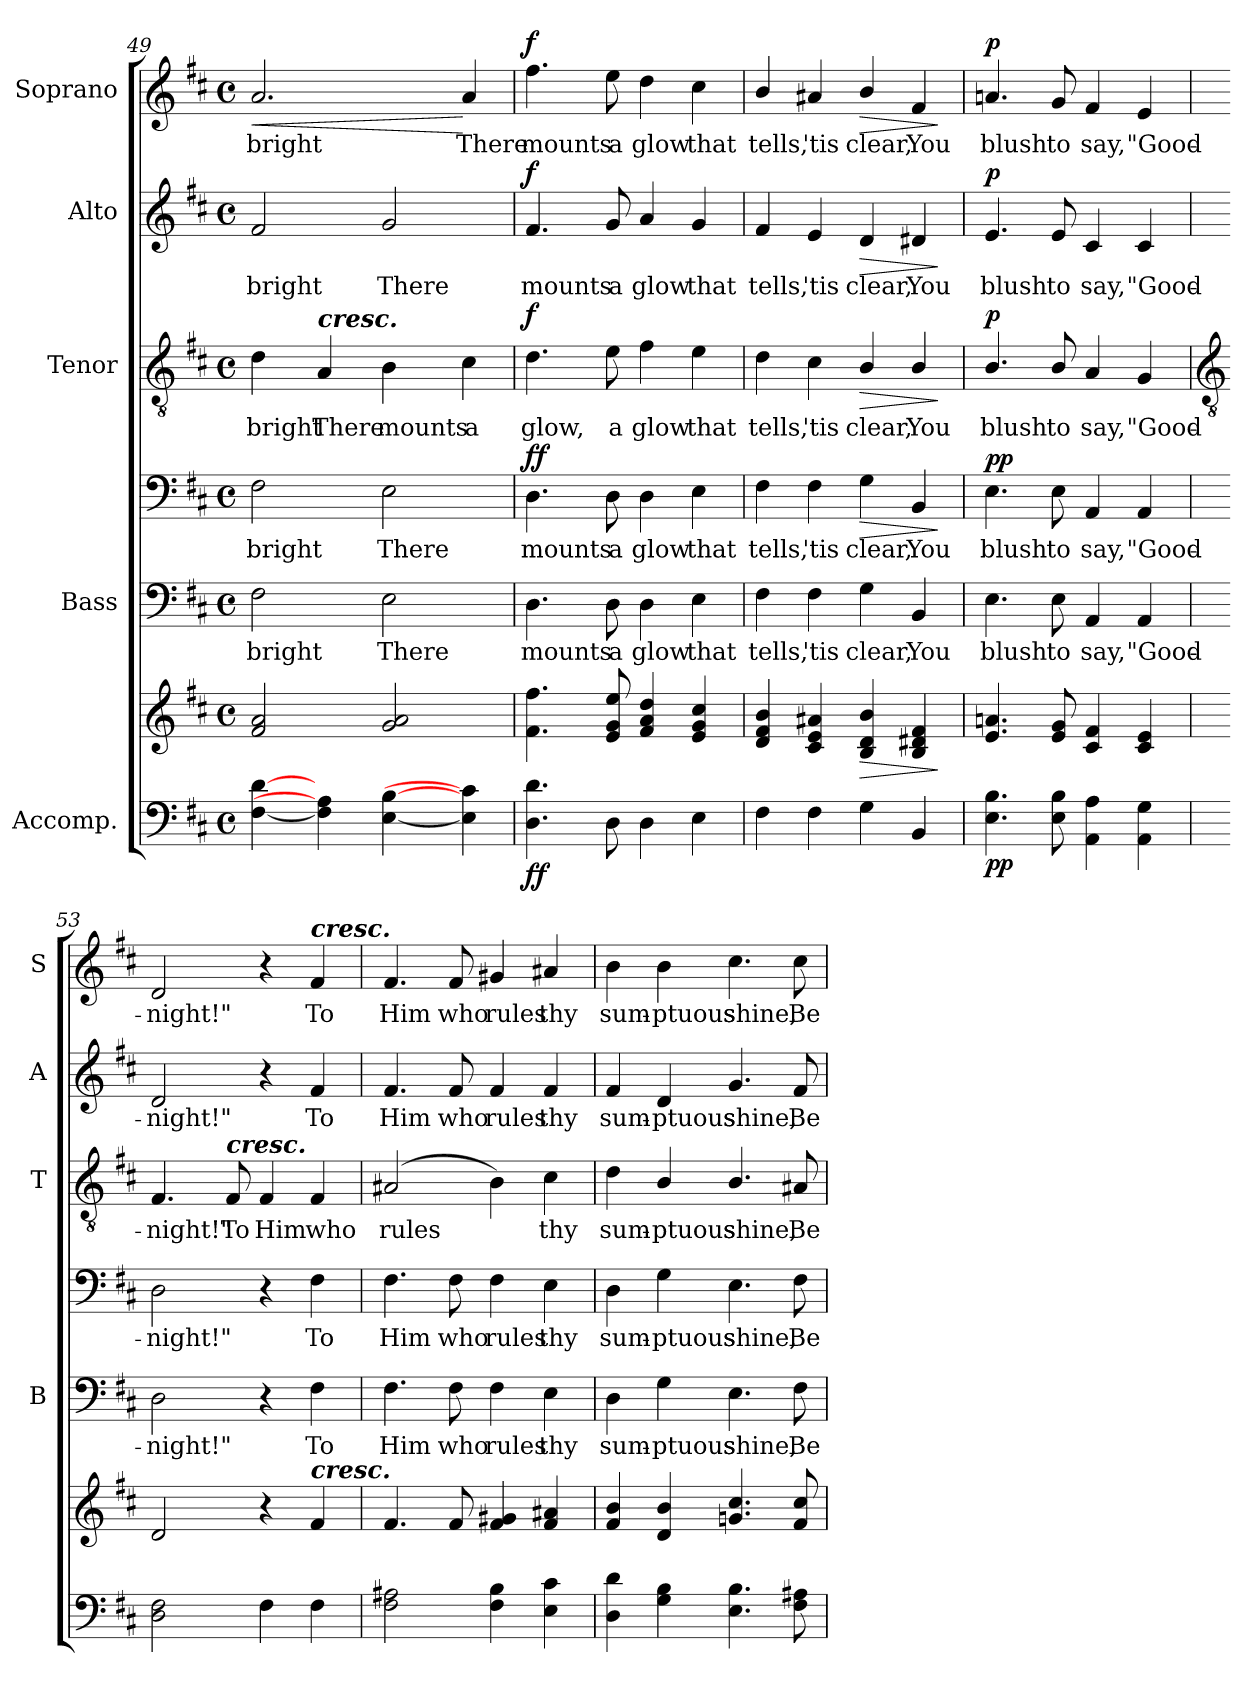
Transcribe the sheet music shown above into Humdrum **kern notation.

**kern	**kern	**dynam	**kern	**text	**kern	**text	**dynam	**kern	**text	**dynam	**kern	**text	**dynam	**kern	**text	**dynam
*part5	*part5	*part5	*part4	*part4	*part4	*part4	*part4	*part3	*part3	*part3	*part2	*part2	*part2	*part1	*part1	*part1
*staff7	*staff6	*staff6/7	*staff5	*staff5	*staff4	*staff4	*staff4/5	*staff3	*staff3	*staff3	*staff2	*staff2	*staff2	*staff1	*staff1	*staff1
*I"Accomp.	*	*	*I"Bass	*	*	*	*	*I"Tenor	*	*	*I"Alto	*	*	*I"Soprano	*	*
*	*	*	*I'B	*	*	*	*	*I'T	*	*	*I'A	*	*	*I'S	*	*
!!LO:LB:g=z
*clefF4	*clefG2	*	*	*	*clefF4	*	*	*clefGv2	*	*	*clefG2	*	*	*clefG2	*	*
*k[f#c#]	*k[f#c#]	*	*k[f#c#]	*	*k[f#c#]	*	*	*k[f#c#]	*	*	*k[f#c#]	*	*	*k[f#c#]	*	*
*D:	*D:	*	*D:	*	*D:	*	*	*D:	*	*	*D:	*	*	*D:	*	*
*M4/4	*M4/4	*	*M4/4	*	*M4/4	*	*	*M4/4	*	*	*M4/4	*	*	*M4/4	*	*
*met(c)	*met(c)	*	*met(c)	*	*met(c)	*	*	*met(c)	*	*	*met(c)	*	*	*met(c)	*	*
=49	=49	=49	=49	=49	=49	=49	=49	=49	=49	=49	=49	=49	=49	=49	=49	=49
!	!	!	!	!LO:LY:b	!	!LO:LY:b	!	!	!LO:LY:b	!	!	!LO:LY:b	!	!	!LO:LY:b	!LO:HP:b
[4F# [4d	2f# 2a	.	2F#	bright	2F#	bright	.	4d	bright	.	2f#	bright	.	2.a	bright	<
!	!	!	!	!	!	!	!	!LO:TX:a:Bi:t=cresc.	!	!	!	!	!	!	!	!
!	!	!	!	!	!	!	!	!	!LO:LY:b	!	!	!	!	!	!	!
4F#] 4A]	.	.	.	.	.	.	.	4A	There	.	.	.	.	.	.	.
!	!	!	!	!LO:LY:b	!	!LO:LY:b	!	!	!LO:LY:b	!	!	!LO:LY:b	!	!	!	!
[4E [4B	2g 2a	.	2E	There	2E	There	.	4B	mounts	.	2g	There	.	.	.	.
!	!	!	!	!	!	!	!	!	!LO:LY:b	!	!	!	!	!	!LO:LY:b	!
4E] 4c#]	.	.	.	.	.	.	.	4c#	a	.	.	.	.	4a	There	[
=50	=50	=50	=50	=50	=50	=50	=50	=50	=50	=50	=50	=50	=50	=50	=50	=50
!	!	!LO:DY:b=2	!	!LO:LY:b	!	!LO:LY:b	!	!	!LO:LY:b	!	!	!LO:LY:b	!	!	!LO:LY:b	!
!	!	!LO:DY:n=1:b	!	!	!	!	!LO:DY:b=2	!	!	!	!	!	!	!	!	!
!	!	!	!	!	!	!	!LO:DY:n=1:b	!	!	!LO:DY:b	!	!	!LO:DY:b	!	!	!LO:DY:b
4.D 4.d	4.f# 4.ff#	f f	4.D	mounts	4.D	mounts	f f	4.d	glow,	f	4.f#	mounts	f	4.ff#	mounts	f
!	!	!	!	!LO:LY:b	!	!LO:LY:b	!	!	!LO:LY:b	!	!	!LO:LY:b	!	!	!LO:LY:b	!
8D	8e 8g 8ee	.	8D	a	8D	a	.	8e	a	.	8g	a	.	8ee	a	.
!	!	!	!	!LO:LY:b	!	!LO:LY:b	!	!	!LO:LY:b	!	!	!LO:LY:b	!	!	!LO:LY:b	!
4D	4f# 4a 4dd	.	4D	glow	4D	glow	.	4f#	glow	.	4a	glow	.	4dd	glow	.
!	!	!	!	!LO:LY:b	!	!LO:LY:b	!	!	!LO:LY:b	!	!	!LO:LY:b	!	!	!LO:LY:b	!
4E	4e 4g 4cc#	.	4E	that	4E	that	.	4e	that	.	4g	that	.	4cc#	that	.
=51	=51	=51	=51	=51	=51	=51	=51	=51	=51	=51	=51	=51	=51	=51	=51	=51
!	!	!	!	!LO:LY:b	!	!LO:LY:b	!	!	!LO:LY:b	!	!	!LO:LY:b	!	!	!LO:LY:b	!
4F#	4d/ 4f#/ 4b/	.	4F#	tells,	4F#	tells,	.	4d	tells,	.	4f#	tells,	.	4b/	tells,	.
!	!	!	!	!LO:LY:b	!	!LO:LY:b	!	!	!LO:LY:b	!	!	!LO:LY:b	!	!	!LO:LY:b	!
4F#	4c# 4e 4a#X	.	4F#	'tis	4F#	'tis	.	4c#	'tis	.	4e	'tis	.	4a#X	'tis	.
!	!	!LO:HP:b	!	!LO:LY:b	!	!LO:LY:b	!LO:HP:b	!	!LO:LY:b	!LO:HP:b	!	!LO:LY:b	!LO:HP:b	!	!LO:LY:b	!LO:HP:b
4G	4B/ 4d/ 4b/	>	4G	clear,	4G	clear,	>	4B/	clear,	>	4d	clear,	>	4b/	clear,	>
!	!	!	!	!LO:LY:b	!	!LO:LY:b	!	!	!LO:LY:b	!	!	!LO:LY:b	!	!	!LO:LY:b	!
4BB	4B 4d#X 4f#	.	4BB	You	4BB	You	.	4B/	You	.	4d#X	You	.	4f#	You	.
.	.	]	.	.	.	.	]	.	.	]	.	.	]	.	.	]
=52	=52	=52	=52	=52	=52	=52	=52	=52	=52	=52	=52	=52	=52	=52	=52	=52
!	!	!LO:DY:b=2	!	!LO:LY:b	!	!LO:LY:b	!	!	!LO:LY:b	!	!	!LO:LY:b	!	!	!LO:LY:b	!
!	!	!LO:DY:n=1:b	!	!	!	!	!LO:DY:b=2	!	!	!	!	!	!	!	!	!
!	!	!	!	!	!	!	!LO:DY:n=1:b	!	!	!LO:DY:b	!	!	!LO:DY:b	!	!	!LO:DY:b
4.E 4.B	4.e 4.an	p p	4.E	blush	4.E	blush	p p	4.B/	blush	p	4.e	blush	p	4.an	blush	p
!	!	!	!	!LO:LY:b	!	!LO:LY:b	!	!	!LO:LY:b	!	!	!LO:LY:b	!	!	!LO:LY:b	!
8E 8B	8e 8g	.	8E	to	8E	to	.	8B/	to	.	8e	to	.	8g	to	.
!	!	!	!	!LO:LY:b	!	!LO:LY:b	!	!	!LO:LY:b	!	!	!LO:LY:b	!	!	!LO:LY:b	!
4AA 4A	4c# 4f#	.	4AA	say,	4AA	say,	.	4A	say,	.	4c#	say,	.	4f#	say,	.
!	!	!	!	!LO:LY:b	!	!LO:LY:b	!	!	!LO:LY:b	!	!	!LO:LY:b	!	!	!LO:LY:b	!
4AA 4G	4c# 4e	.	4AA	"Good-	4AA	"Good-	.	4G	"Good-	.	4c#	"Good-	.	4e	"Good-	.
!!LO:LB:g=z
=53	=53	=53	=53	=53	=53	=53	=53	=53	=53	=53	=53	=53	=53	=53	=53	=53
*	*	*	*	*	*	*	*	*clefGv2	*	*	*	*	*	*	*	*
!	!	!	!	!LO:LY:b	!	!LO:LY:b	!	!	!LO:LY:b	!	!	!LO:LY:b	!	!	!LO:LY:b	!
2D 2F#	2d	.	2D	-night!"	2D	-night!"	.	4.F#	-night!"	.	2d	-night!"	.	2d	-night!"	.
!	!	!	!	!	!	!	!	!LO:TX:a:Bi:t=cresc.	!	!	!	!	!	!	!	!
!	!	!	!	!	!	!	!	!	!LO:LY:b	!	!	!	!	!	!	!
.	.	.	.	.	.	.	.	8F#	To	.	.	.	.	.	.	.
!	!	!	!	!	!	!	!	!	!LO:LY:b	!	!	!	!	!	!	!
4F#	4r	.	4r	.	4r	.	.	4F#	Him	.	4r	.	.	4r	.	.
!	!	!	!	!	!	!	!	!	!	!	!	!	!	!LO:TX:a:Bi:t=cresc.	!	!
!	!LO:TX:a:Bi:t=cresc.	!	!	!	!	!	!	!	!	!	!	!	!	!	!	!
!	!	!	!	!LO:LY:b	!	!LO:LY:b	!	!	!LO:LY:b	!	!	!LO:LY:b	!	!	!LO:LY:b	!
4F#	4f#	.	4F#	To	4F#	To	.	4F#	who	.	4f#	To	.	4f#	To	.
=54	=54	=54	=54	=54	=54	=54	=54	=54	=54	=54	=54	=54	=54	=54	=54	=54
!	!	!	!	!LO:LY:b	!	!LO:LY:b	!	!	!LO:LY:b	!	!	!LO:LY:b	!	!	!LO:LY:b	!
2F# 2A#X	4.f#	.	4.F#	Him	4.F#	Him	.	(<2A#X	rules	.	4.f#	Him	.	4.f#	Him	.
!	!	!	!	!LO:LY:b	!	!LO:LY:b	!	!	!	!	!	!LO:LY:b	!	!	!LO:LY:b	!
.	8f#	.	8F#	who	8F#	who	.	.	.	.	8f#	who	.	8f#	who	.
!	!	!	!	!LO:LY:b	!	!LO:LY:b	!	!	!	!	!	!LO:LY:b	!	!	!LO:LY:b	!
4F# 4B	4f# 4g#X	.	4F#	rules	4F#	rules	.	4B)	.	.	4f#	rules	.	4g#X	rules	.
!	!	!	!	!LO:LY:b	!	!LO:LY:b	!	!	!LO:LY:b	!	!	!LO:LY:b	!	!	!LO:LY:b	!
4E 4c#	4f# 4a#X	.	4E	thy	4E	thy	.	4c#	thy	.	4f#	thy	.	4a#X	thy	.
=55	=55	=55	=55	=55	=55	=55	=55	=55	=55	=55	=55	=55	=55	=55	=55	=55
!	!	!	!	!LO:LY:b	!	!LO:LY:b	!	!	!LO:LY:b	!	!	!LO:LY:b	!	!	!LO:LY:b	!
4D 4d	4f# 4b	.	4D	sum-	4D	sum-	.	4d	sum-	.	4f#	sum-	.	4b	sum-	.
!	!	!	!	!LO:LY:b	!	!LO:LY:b	!	!	!LO:LY:b	!	!	!LO:LY:b	!	!	!LO:LY:b	!
4G 4B	4d 4b	.	4G	-ptuous	4G	-ptuous	.	4B/	-ptuous	.	4d	-ptuous	.	4b	-ptuous	.
!	!	!	!	!LO:LY:b	!	!LO:LY:b	!	!	!LO:LY:b	!	!	!LO:LY:b	!	!	!LO:LY:b	!
4.E 4.B	4.gn 4.cc#	.	4.E	shine,	4.E	shine,	.	4.B/	shine,	.	4.g	shine,	.	4.cc#	shine,	.
!	!	!	!	!LO:LY:b	!	!LO:LY:b	!	!	!LO:LY:b	!	!	!LO:LY:b	!	!	!LO:LY:b	!
8F# 8A#X	8f# 8cc#	.	8F#	Be	8F#	Be	.	8A#X	Be	.	8f#	Be	.	8cc#	Be	.
=	=	=	=	=	=	=	=	=	=	=	=	=	=	=	=	=
*-	*-	*-	*-	*-	*-	*-	*-	*-	*-	*-	*-	*-	*-	*-	*-	*-
